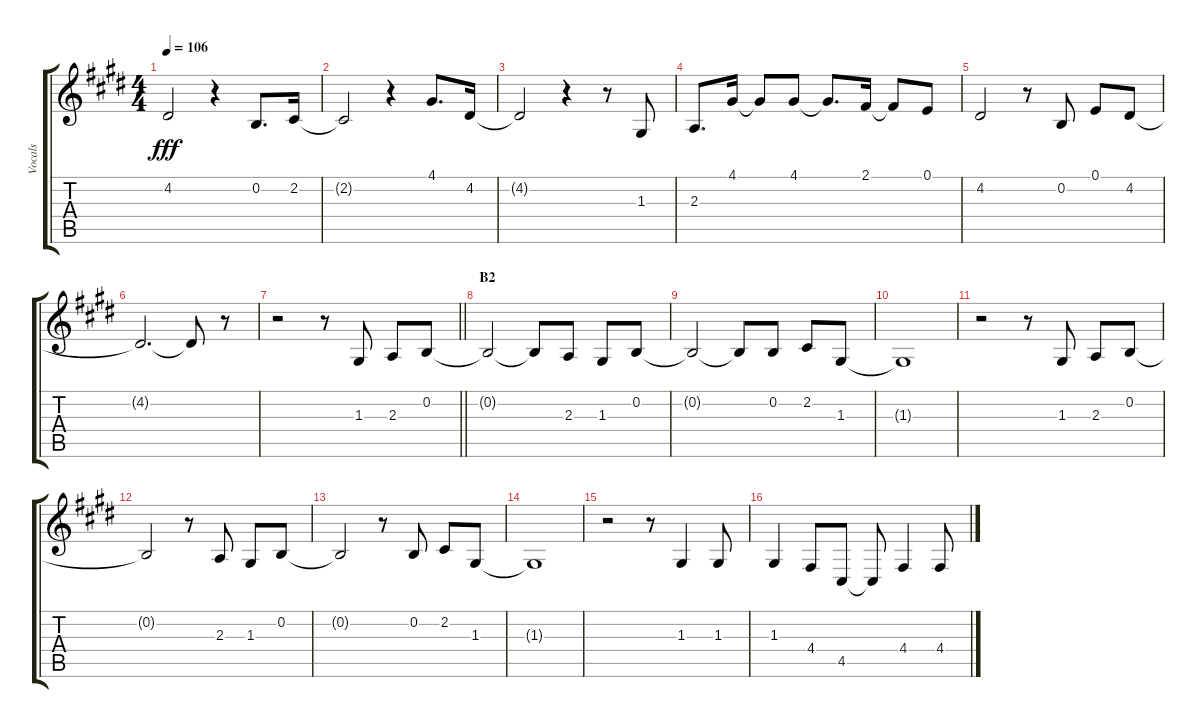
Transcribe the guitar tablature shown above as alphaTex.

\track ("Vocals" "Vocals") {instrument voiceoohs}
\staff {score tabs}
\tuning (E4 B3 G3 D3 A2 E2) {hide}
\ts (4 4)
\tempo 106
\clef g2
\ks e
4.2{t}.2{dy fff} r.4 0.2.8{d} 2.2.16 |
2.2{t}.2 r.4 4.1.8{d} 4.2.16 |
4.2{t}.2 r.4 r.8 1.3.8 |
2.3.8{d} 4.1.16 4.1{t}.8 4.1.8 4.1{t}.8{d} 2.1.16 2.1{t}.8 0.1.8 |
4.2.2 r.8 0.2.8 0.1.8 4.2.8 |
4.2{t}.2{d} 4.2{t}.8 r.8 |
\barLineRight lightlight
r.2 r.8 1.3.8 2.3.8 0.2.8 |
\section ("" "B2")
0.2{t}.2 0.2{t}.8 2.3.8 1.3.8 0.2.8 |
0.2{t}.2 0.2{t}.8 0.2.8 2.2.8 1.3.8 |
1.3{t}.1 |
r.2 r.8 1.3.8 2.3.8 0.2.8 |
0.2{t}.2 r.8 2.3.8 1.3.8 0.2.8 |
0.2{t}.2 r.8 0.2.8 2.2.8 1.3.8 |
1.3{t}.1 |
r.2 r.8 1.3.4 1.3.8 |
1.3.4 4.4.8 4.5.8 4.5{t}.8 4.4.4 4.4.8
